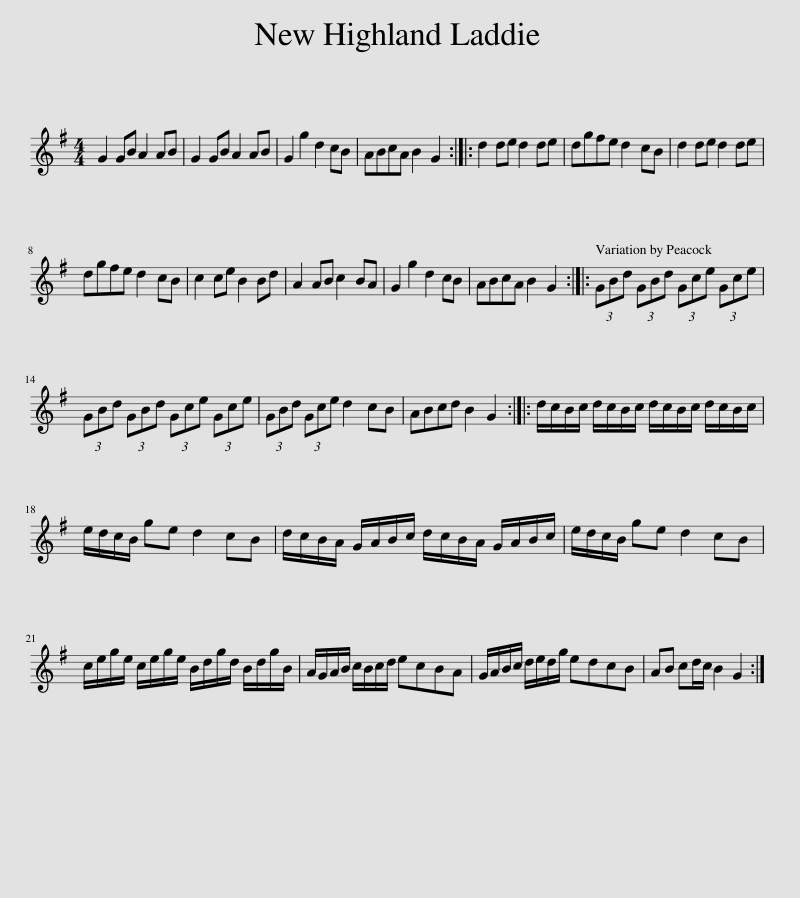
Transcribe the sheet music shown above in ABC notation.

X:1
L:1/8
M:4/4
I:linebreak $
K:G
V:1 treble
V:1
 G2 GB A2 AB | G2 GB A2 AB | G2 g2 d2 cB | ABcA B2 G2 :: d2 de d2 de | %5
 dgfe d2 cB | d2 de d2 de |$ dgfe d2 cB | c2 ce B2 Bd | A2 AB c2 BA | %10
 G2 g2 d2 cB | ABcA B2 G2 :: (3GBd (3GBd (3Gce (3Gce |$ (3GBd (3GBd (3Gce (3Gce | (3GBd (3Gce d2 cB | %15
 ABcd B2 G2 :: d/c/B/c/ d/c/B/c/ d/c/B/c/ d/c/B/c/ |$ e/d/c/B/ ge d2 cB | d/c/B/A/ G/A/B/c/ d/c/B/A/ G/A/B/c/ | e/d/c/B/ ge d2 cB |$ %20
 c/e/g/e/ c/e/g/e/ B/d/g/d/ B/d/g/B/ | A/G/A/B/ c/B/c/d/ ecBA | G/A/B/c/ d/e/d/g/ edcB | AB cd/c/ B2 G2 :| %24
